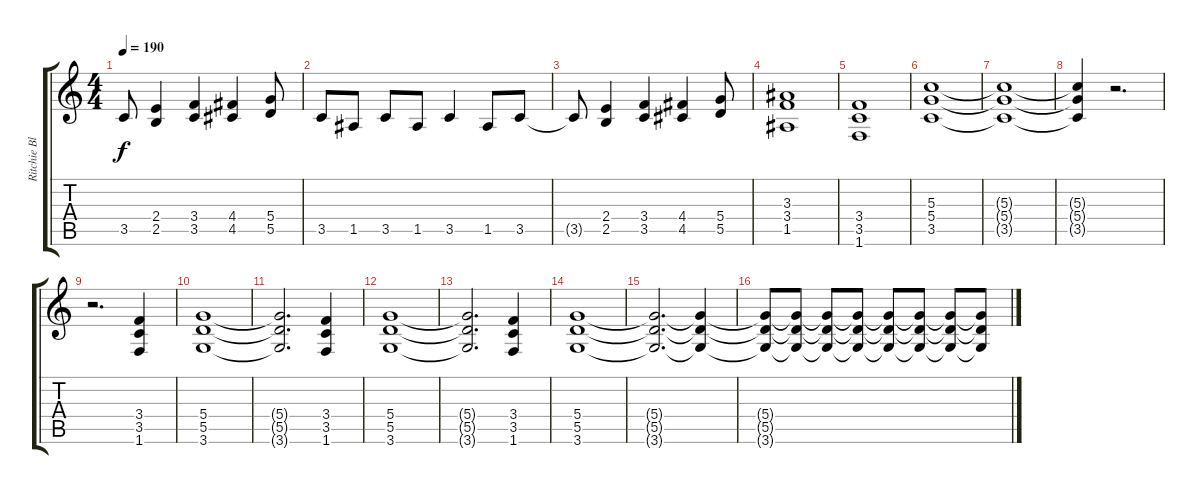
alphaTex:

\track ("Ritchie Blackmore" "Ritchie Bl") {instrument overdrivenguitar}
\staff {score tabs}
\tuning (E4 B3 G3 D3 A2 E2) {hide}
\ts (4 4)
\tempo 190
\clef g2
\ks c
3.5{t}.8{dy f} (2.4 2.5).4 (3.4 3.5).4 (4.4 4.5).4 (5.4 5.5).8 |
3.5.8 1.5.8 3.5.8 1.5.8 3.5.4 1.5.8 3.5.8 |
3.5{t}.8 (2.4 2.5).4 (3.4 3.5).4 (4.4 4.5).4 (5.4 5.5).8 |
(3.3 3.4 1.5).1 |
(3.4 3.5 1.6).1 |
(5.3 5.4 3.5).1 |
(5.3{t} 5.4{t} 3.5{t}).1 |
(5.3{t} 5.4{t} 3.5{t}).4 r.2{d} |
r.2{d} (3.4 3.5 1.6).4 |
(5.4 5.5 3.6).1 |
(5.4{t} 5.5{t} 3.6{t}).2{d} (3.4 3.5 1.6).4 |
(5.4 5.5 3.6).1 |
(5.4{t} 5.5{t} 3.6{t}).2{d} (3.4 3.5 1.6).4 |
(5.4 5.5 3.6).1 |
(5.4{t} 5.5{t} 3.6{t}).2{d} (5.4{t} 5.5{t} 3.6{t}).4 |
(5.4{t} 5.5{t} 3.6{t}).8{volume 12} (5.4{t} 5.5{t} 3.6{t}).8{volume 11} (5.4{t} 5.5{t} 3.6{t}).8{volume 10} (5.4{t} 5.5{t} 3.6{t}).8{volume 9} (5.4{t} 5.5{t} 3.6{t}).8{volume 8} (5.4{t} 5.5{t} 3.6{t}).8{volume 7} (5.4{t} 5.5{t} 3.6{t}).8{volume 6} (5.4{t} 5.5{t} 3.6{t}).8{volume 5}
